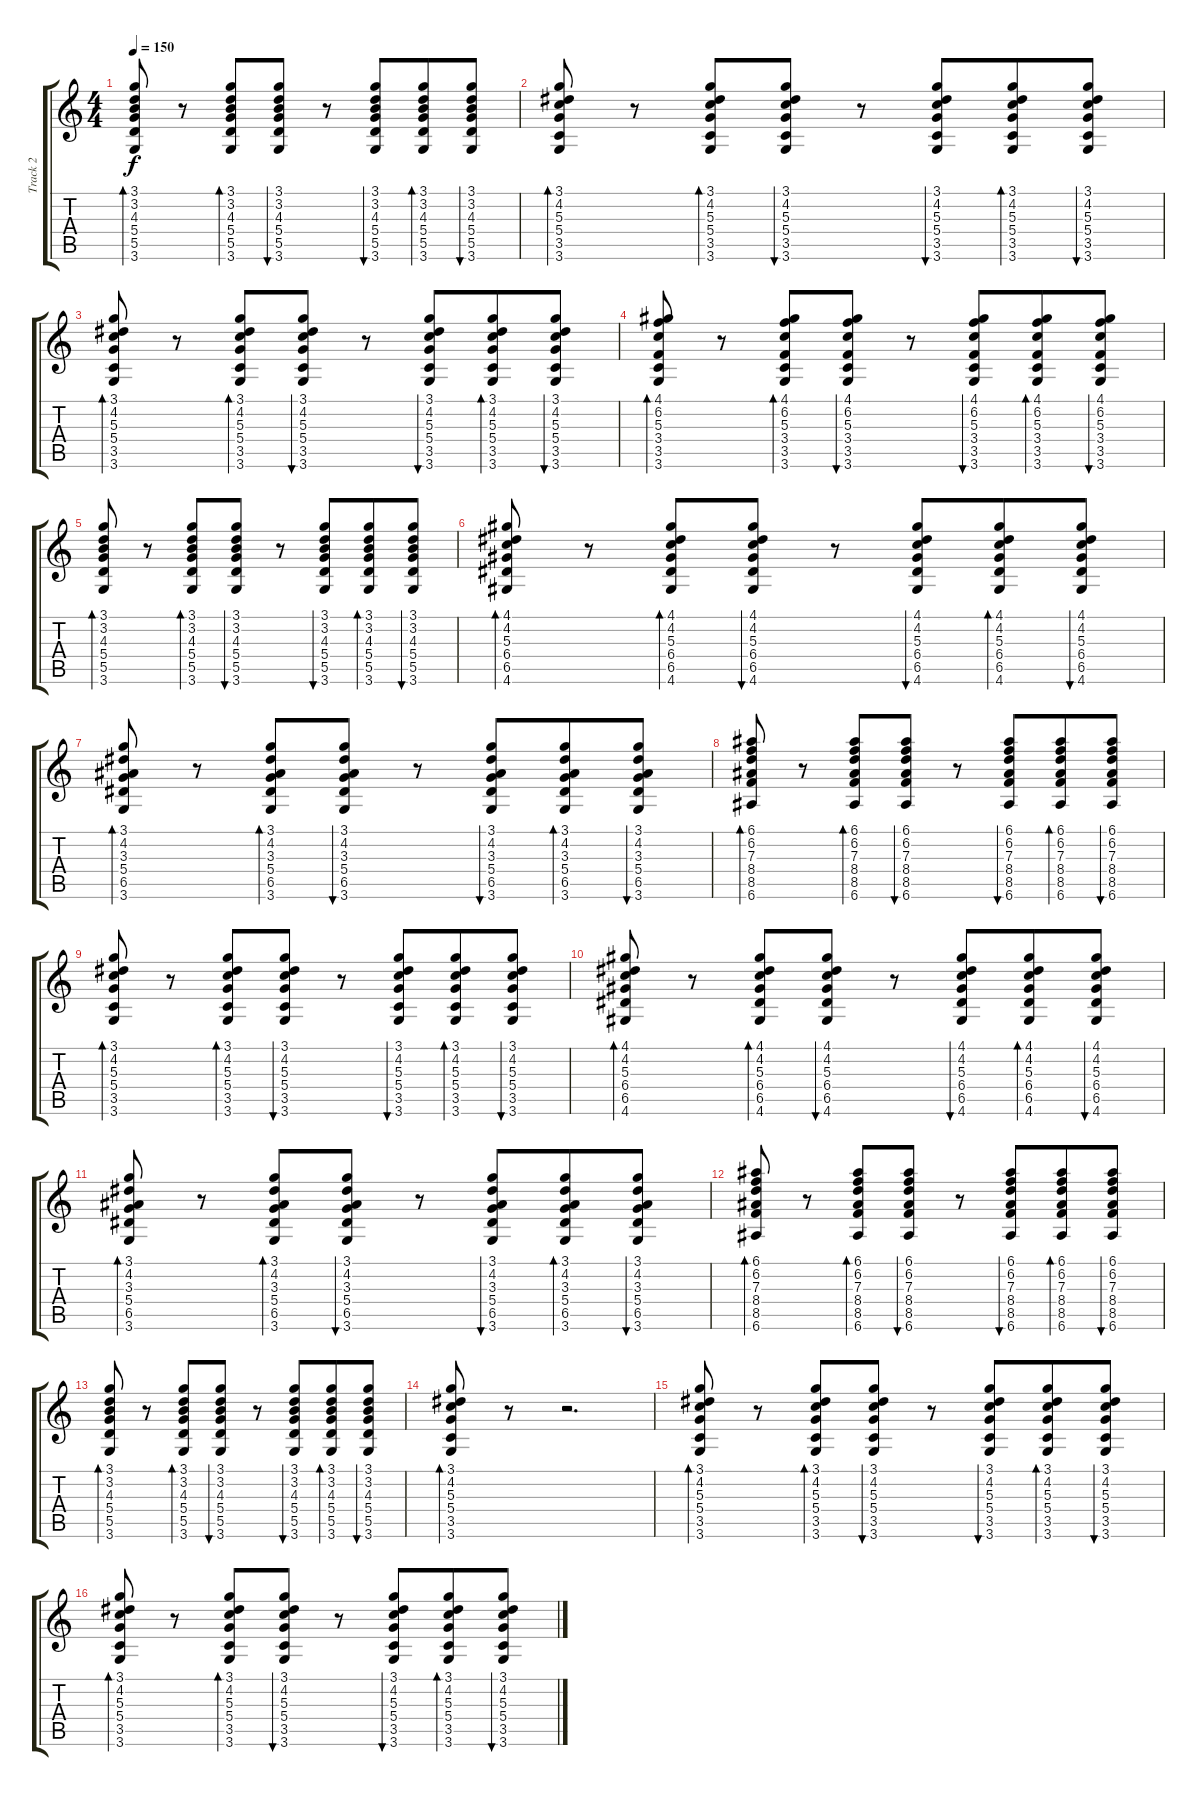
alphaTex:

\track ("Track 2" "Track 2") {instrument electricguitarjazz}
\staff {score tabs}
\tuning (E4 B3 G3 D3 A2 E2) {hide}
\ts (4 4)
\tempo 150
\clef g2
\ks c
(3.1 3.2 4.3 5.4 5.5 3.6).8{bd 60 dy f} r.8 (3.1 3.2 4.3 5.4 5.5 3.6).8{bd 60} (3.1 3.2 4.3 5.4 5.5 3.6).8{bu 60} r.8 (3.1 3.2 4.3 5.4 5.5 3.6).8{bu 60 beam merge} (3.1 3.2 4.3 5.4 5.5 3.6).8{bd 60} (3.1 3.2 4.3 5.4 5.5 3.6).8{bu 60} |
(3.1 4.2 5.3 5.4 3.5 3.6).8{bd 60} r.8 (3.1 4.2 5.3 5.4 3.5 3.6).8{bd 60} (3.1 4.2 5.3 5.4 3.5 3.6).8{bu 60} r.8 (3.1 4.2 5.3 5.4 3.5 3.6).8{bu 60 beam merge} (3.1 4.2 5.3 5.4 3.5 3.6).8{bd 60} (3.1 4.2 5.3 5.4 3.5 3.6).8{bu 60} |
(3.1 4.2 5.3 5.4 3.5 3.6).8{bd 60} r.8 (3.1 4.2 5.3 5.4 3.5 3.6).8{bd 60} (3.1 4.2 5.3 5.4 3.5 3.6).8{bu 60} r.8 (3.1 4.2 5.3 5.4 3.5 3.6).8{bu 60 beam merge} (3.1 4.2 5.3 5.4 3.5 3.6).8{bd 60} (3.1 4.2 5.3 5.4 3.5 3.6).8{bu 60} |
(4.1 6.2 5.3 3.4 3.5 3.6).8{bd 60} r.8 (4.1 6.2 5.3 3.4 3.5 3.6).8{bd 60} (4.1 6.2 5.3 3.4 3.5 3.6).8{bu 60} r.8 (4.1 6.2 5.3 3.4 3.5 3.6).8{bu 60 beam merge} (4.1 6.2 5.3 3.4 3.5 3.6).8{bd 60} (4.1 6.2 5.3 3.4 3.5 3.6).8{bu 60} |
(3.1 3.2 4.3 5.4 5.5 3.6).8{bd 60} r.8 (3.1 3.2 4.3 5.4 5.5 3.6).8{bd 60} (3.1 3.2 4.3 5.4 5.5 3.6).8{bu 60} r.8 (3.1 3.2 4.3 5.4 5.5 3.6).8{bu 60 beam merge} (3.1 3.2 4.3 5.4 5.5 3.6).8{bd 60} (3.1 3.2 4.3 5.4 5.5 3.6).8{bu 60} |
(4.1 4.2 5.3 6.4 6.5 4.6).8{bd 60} r.8 (4.1 4.2 5.3 6.4 6.5 4.6).8{bd 60} (4.1 4.2 5.3 6.4 6.5 4.6).8{bu 60} r.8 (4.1 4.2 5.3 6.4 6.5 4.6).8{bu 60 beam merge} (4.1 4.2 5.3 6.4 6.5 4.6).8{bd 60} (4.1 4.2 5.3 6.4 6.5 4.6).8{bu 60} |
(3.1 4.2 3.3 5.4 6.5 3.6).8{bd 60} r.8 (3.1 4.2 3.3 5.4 6.5 3.6).8{bd 60} (3.1 4.2 3.3 5.4 6.5 3.6).8{bu 60} r.8 (3.1 4.2 3.3 5.4 6.5 3.6).8{bu 60 beam merge} (3.1 4.2 3.3 5.4 6.5 3.6).8{bd 60} (3.1 4.2 3.3 5.4 6.5 3.6).8{bu 60} |
(6.1 6.2 7.3 8.4 8.5 6.6).8{bd 60} r.8 (6.1 6.2 7.3 8.4 8.5 6.6).8{bd 60} (6.1 6.2 7.3 8.4 8.5 6.6).8{bu 60} r.8 (6.1 6.2 7.3 8.4 8.5 6.6).8{bu 60 beam merge} (6.1 6.2 7.3 8.4 8.5 6.6).8{bd 60} (6.1 6.2 7.3 8.4 8.5 6.6).8{bu 60} |
(3.1 4.2 5.3 5.4 3.5 3.6).8{bd 60} r.8 (3.1 4.2 5.3 5.4 3.5 3.6).8{bd 60} (3.1 4.2 5.3 5.4 3.5 3.6).8{bu 60} r.8 (3.1 4.2 5.3 5.4 3.5 3.6).8{bu 60 beam merge} (3.1 4.2 5.3 5.4 3.5 3.6).8{bd 60} (3.1 4.2 5.3 5.4 3.5 3.6).8{bu 60} |
(4.1 4.2 5.3 6.4 6.5 4.6).8{bd 60} r.8 (4.1 4.2 5.3 6.4 6.5 4.6).8{bd 60} (4.1 4.2 5.3 6.4 6.5 4.6).8{bu 60} r.8 (4.1 4.2 5.3 6.4 6.5 4.6).8{bu 60 beam merge} (4.1 4.2 5.3 6.4 6.5 4.6).8{bd 60} (4.1 4.2 5.3 6.4 6.5 4.6).8{bu 60} |
(3.1 4.2 3.3 5.4 6.5 3.6).8{bd 60} r.8 (3.1 4.2 3.3 5.4 6.5 3.6).8{bd 60} (3.1 4.2 3.3 5.4 6.5 3.6).8{bu 60} r.8 (3.1 4.2 3.3 5.4 6.5 3.6).8{bu 60 beam merge} (3.1 4.2 3.3 5.4 6.5 3.6).8{bd 60} (3.1 4.2 3.3 5.4 6.5 3.6).8{bu 60} |
(6.1 6.2 7.3 8.4 8.5 6.6).8{bd 60} r.8 (6.1 6.2 7.3 8.4 8.5 6.6).8{bd 60} (6.1 6.2 7.3 8.4 8.5 6.6).8{bu 60} r.8 (6.1 6.2 7.3 8.4 8.5 6.6).8{bu 60 beam merge} (6.1 6.2 7.3 8.4 8.5 6.6).8{bd 60} (6.1 6.2 7.3 8.4 8.5 6.6).8{bu 60} |
(3.1 3.2 4.3 5.4 5.5 3.6).8{bd 60} r.8 (3.1 3.2 4.3 5.4 5.5 3.6).8{bd 60} (3.1 3.2 4.3 5.4 5.5 3.6).8{bu 60} r.8 (3.1 3.2 4.3 5.4 5.5 3.6).8{bu 60 beam merge} (3.1 3.2 4.3 5.4 5.5 3.6).8{bd 60} (3.1 3.2 4.3 5.4 5.5 3.6).8{bu 60} |
(3.1 4.2 5.3 5.4 3.5 3.6).8{bd 60} r.8 r.2{d} |
(3.1 4.2 5.3 5.4 3.5 3.6).8{bd 60} r.8 (3.1 4.2 5.3 5.4 3.5 3.6).8{bd 60} (3.1 4.2 5.3 5.4 3.5 3.6).8{bu 60} r.8 (3.1 4.2 5.3 5.4 3.5 3.6).8{bu 60 beam merge} (3.1 4.2 5.3 5.4 3.5 3.6).8{bd 60} (3.1 4.2 5.3 5.4 3.5 3.6).8{bu 60} |
(3.1 4.2 5.3 5.4 3.5 3.6).8{bd 60} r.8 (3.1 4.2 5.3 5.4 3.5 3.6).8{bd 60} (3.1 4.2 5.3 5.4 3.5 3.6).8{bu 60} r.8 (3.1 4.2 5.3 5.4 3.5 3.6).8{bu 60 beam merge} (3.1 4.2 5.3 5.4 3.5 3.6).8{bd 60} (3.1 4.2 5.3 5.4 3.5 3.6).8{bu 60}
